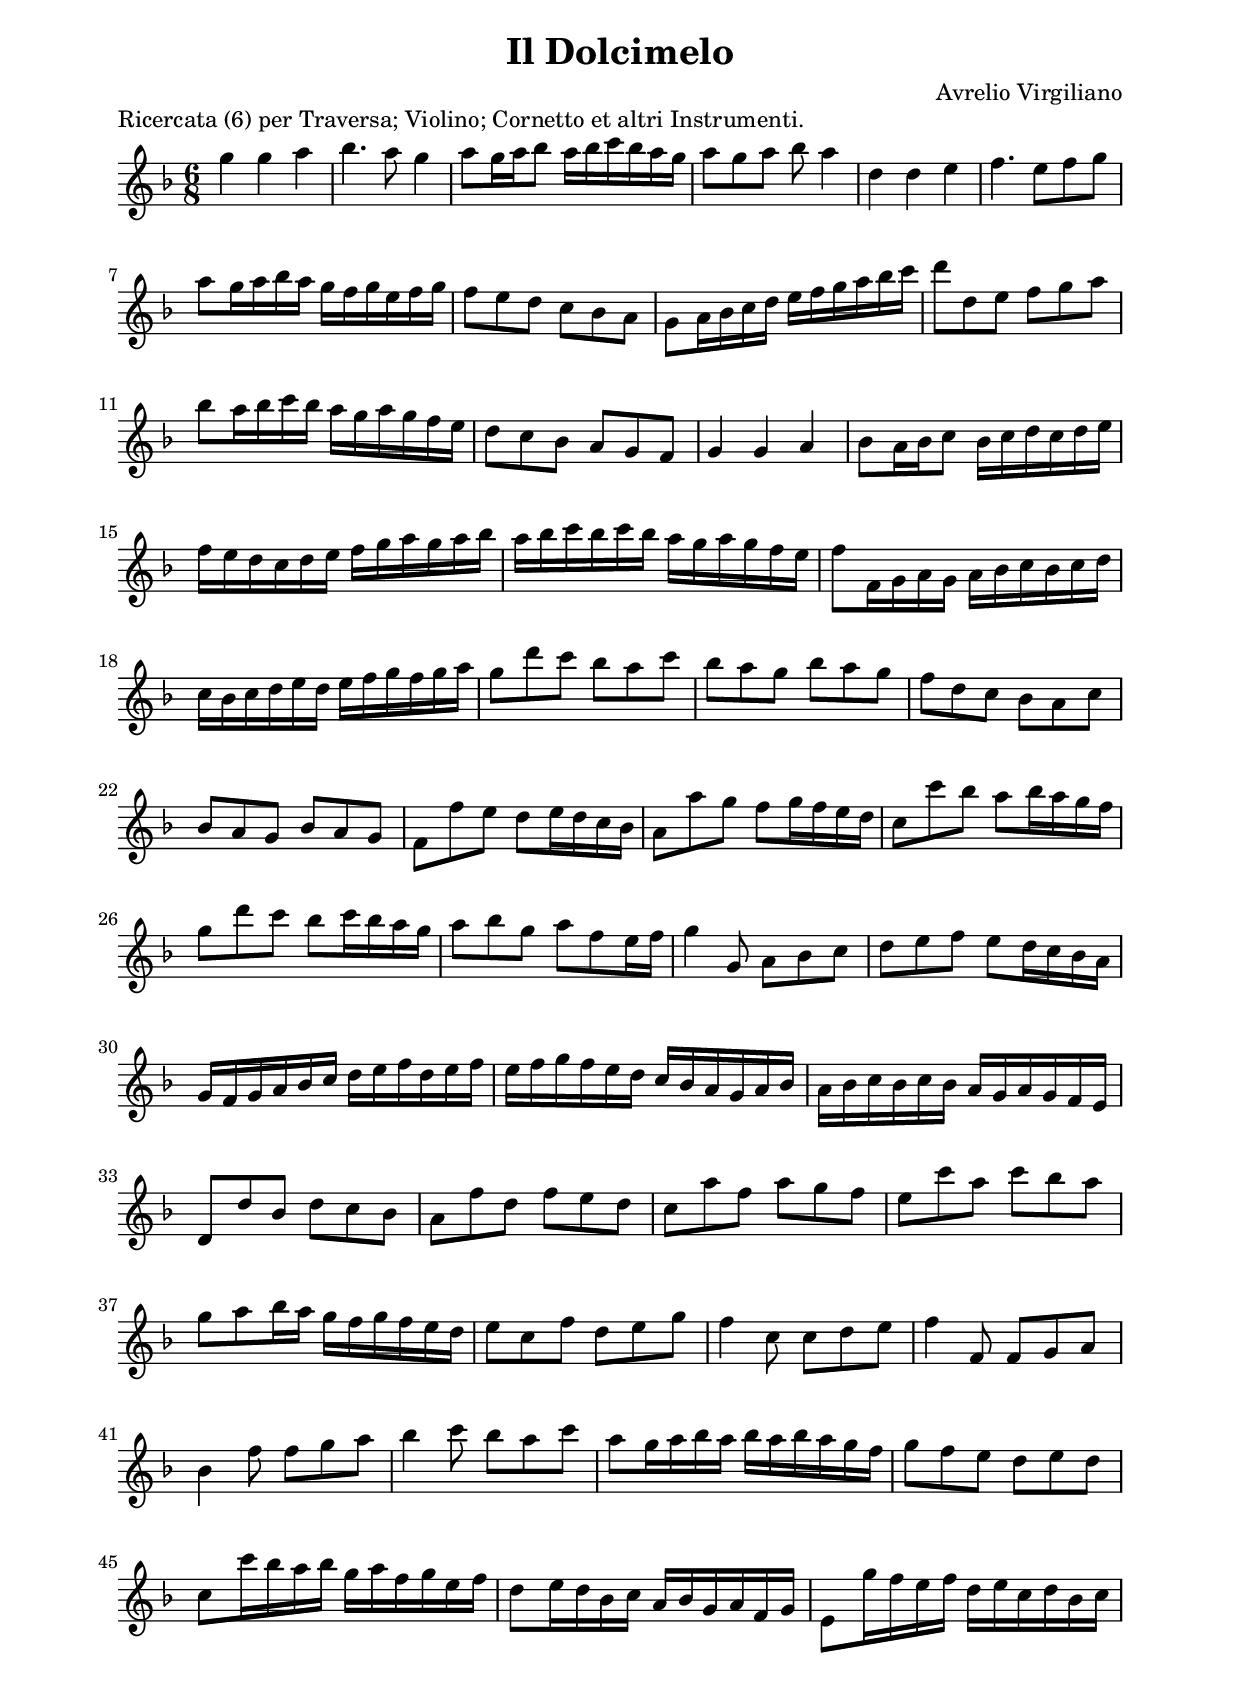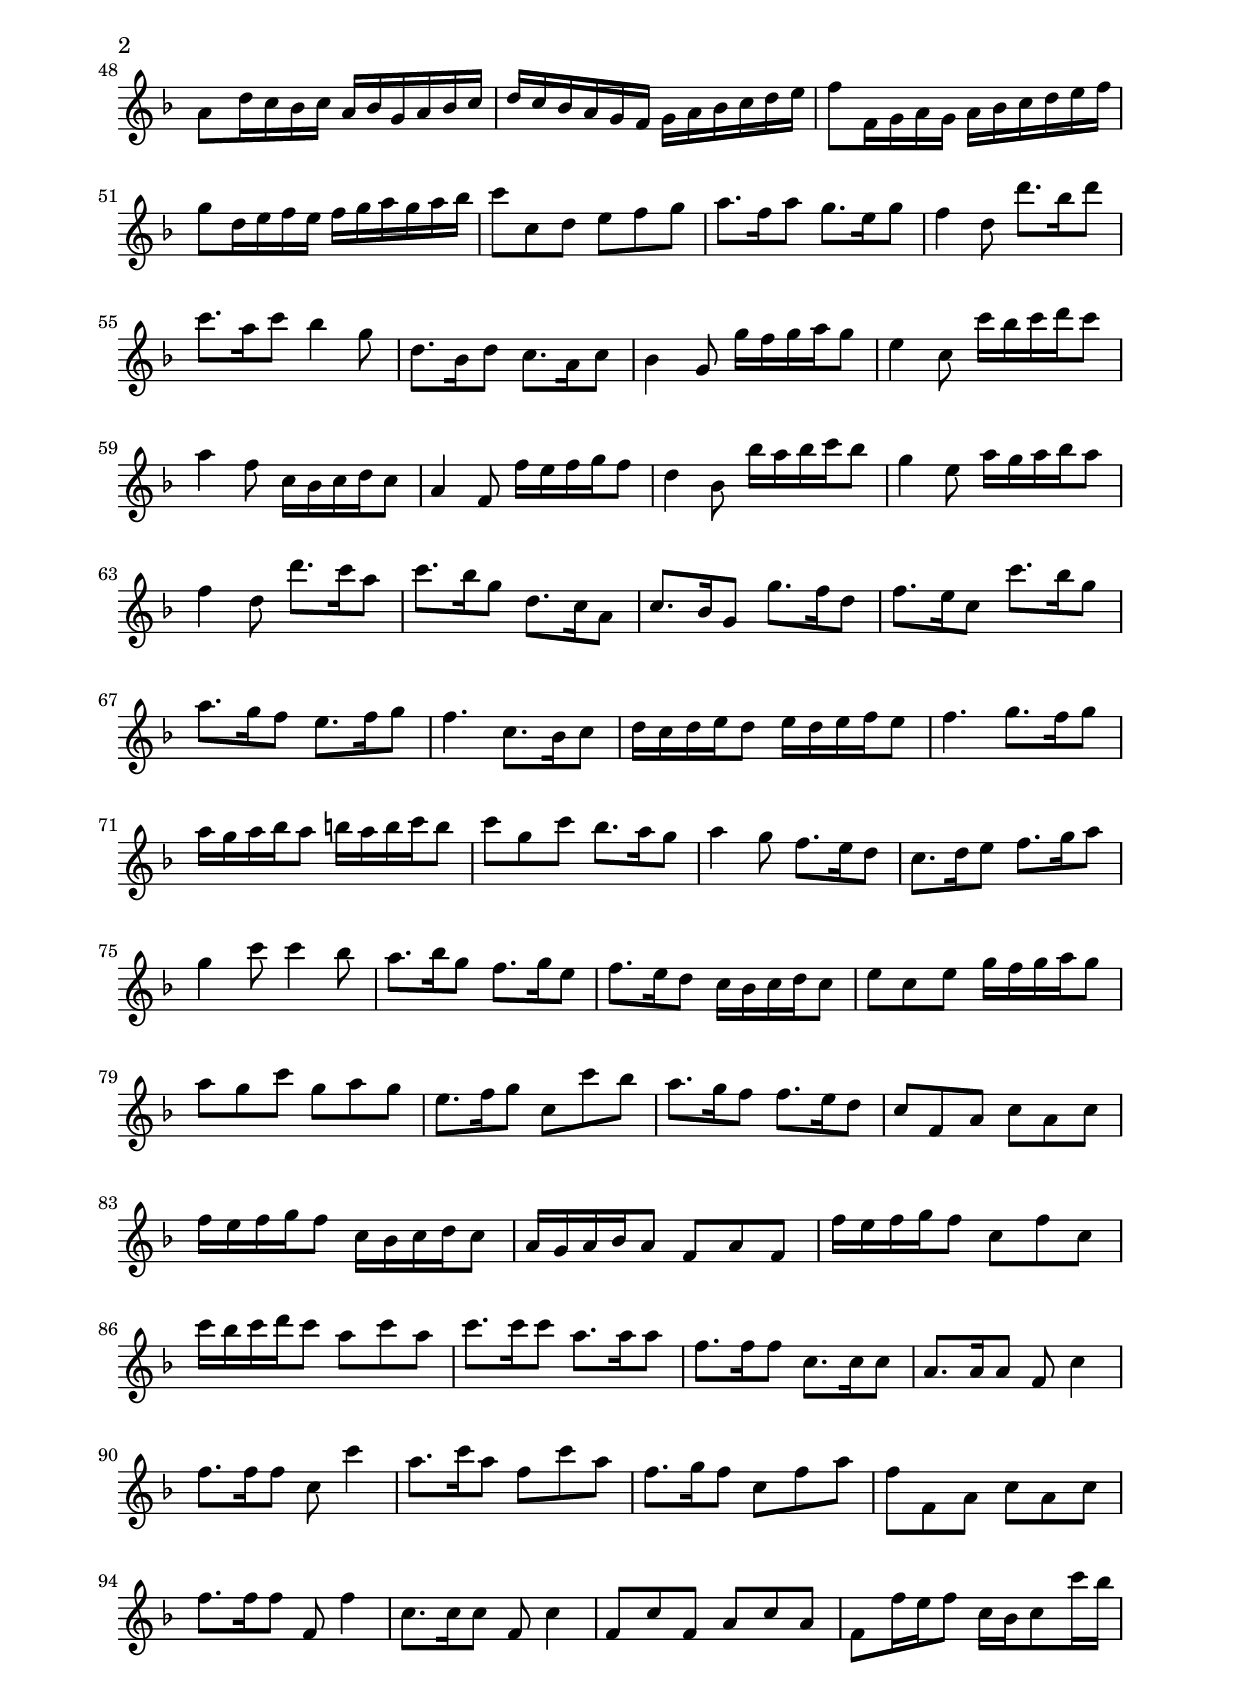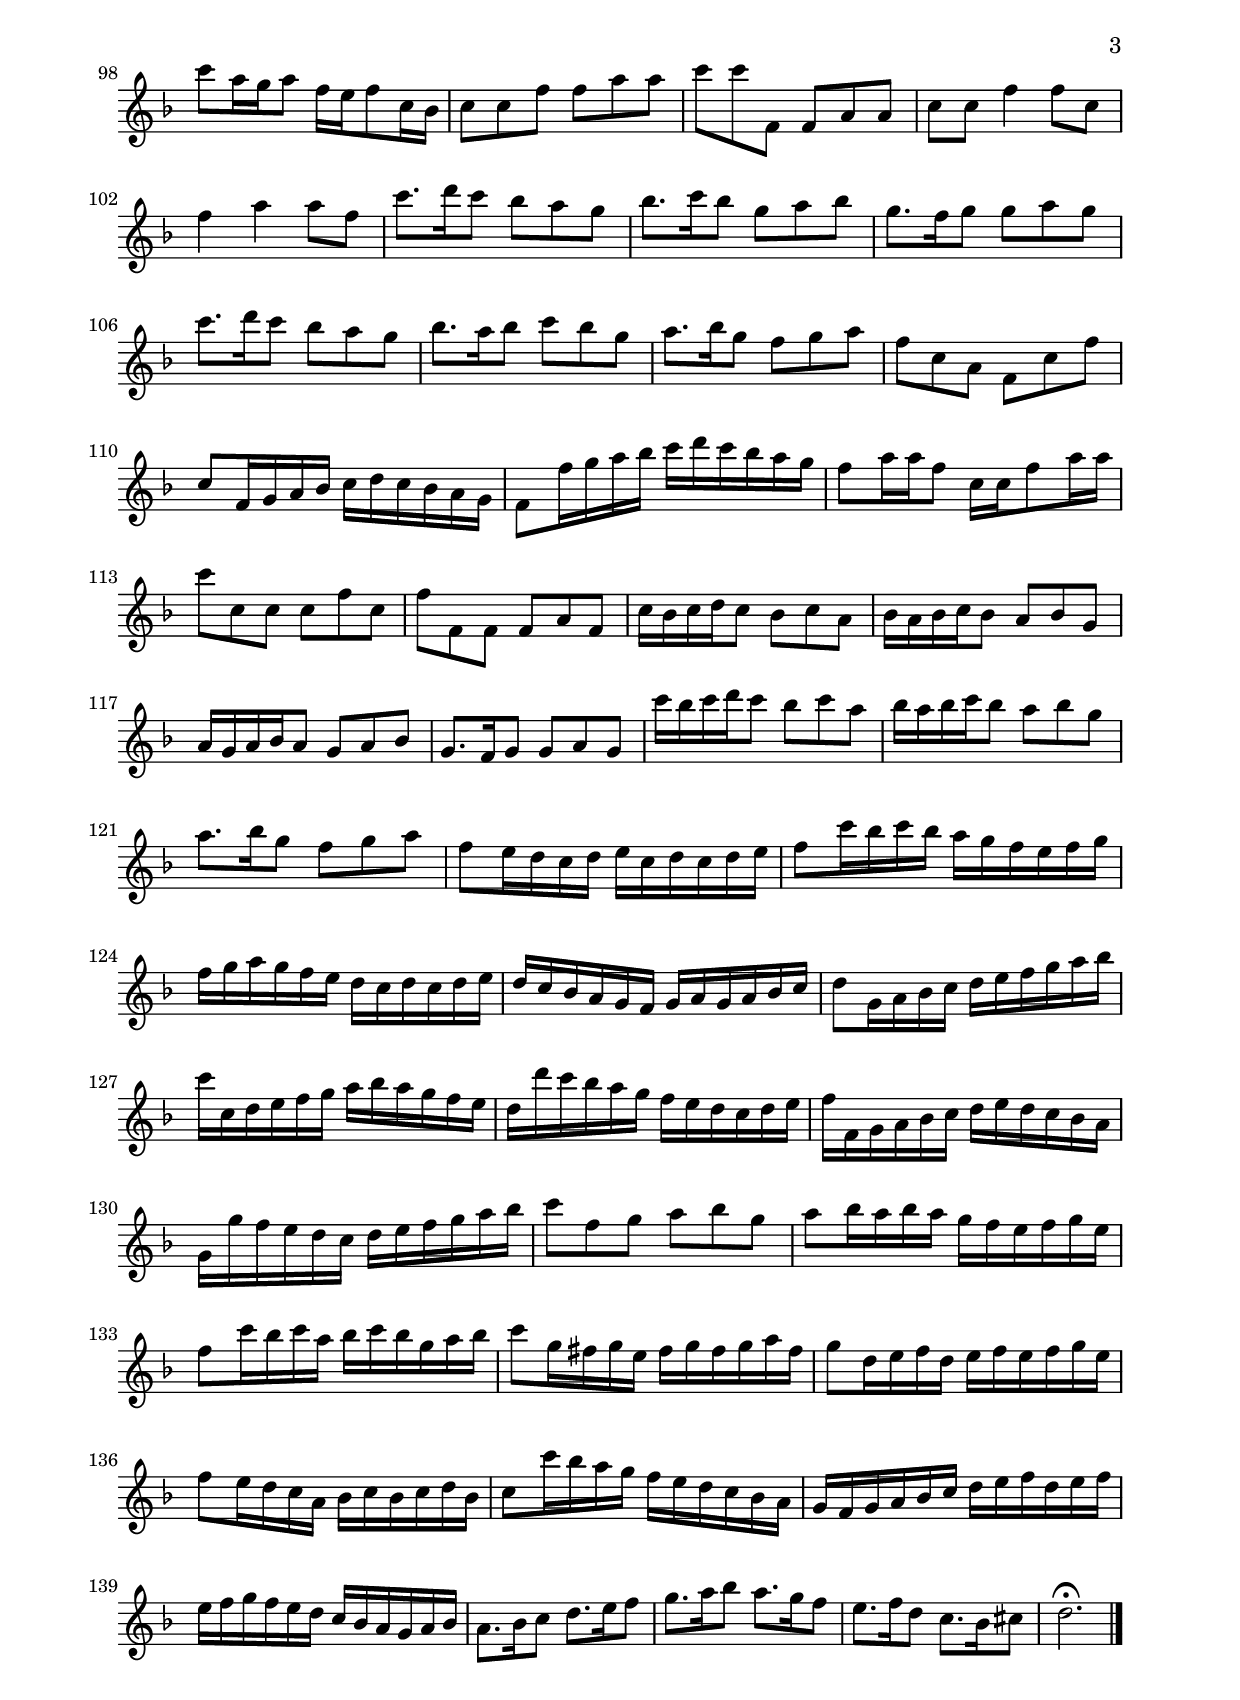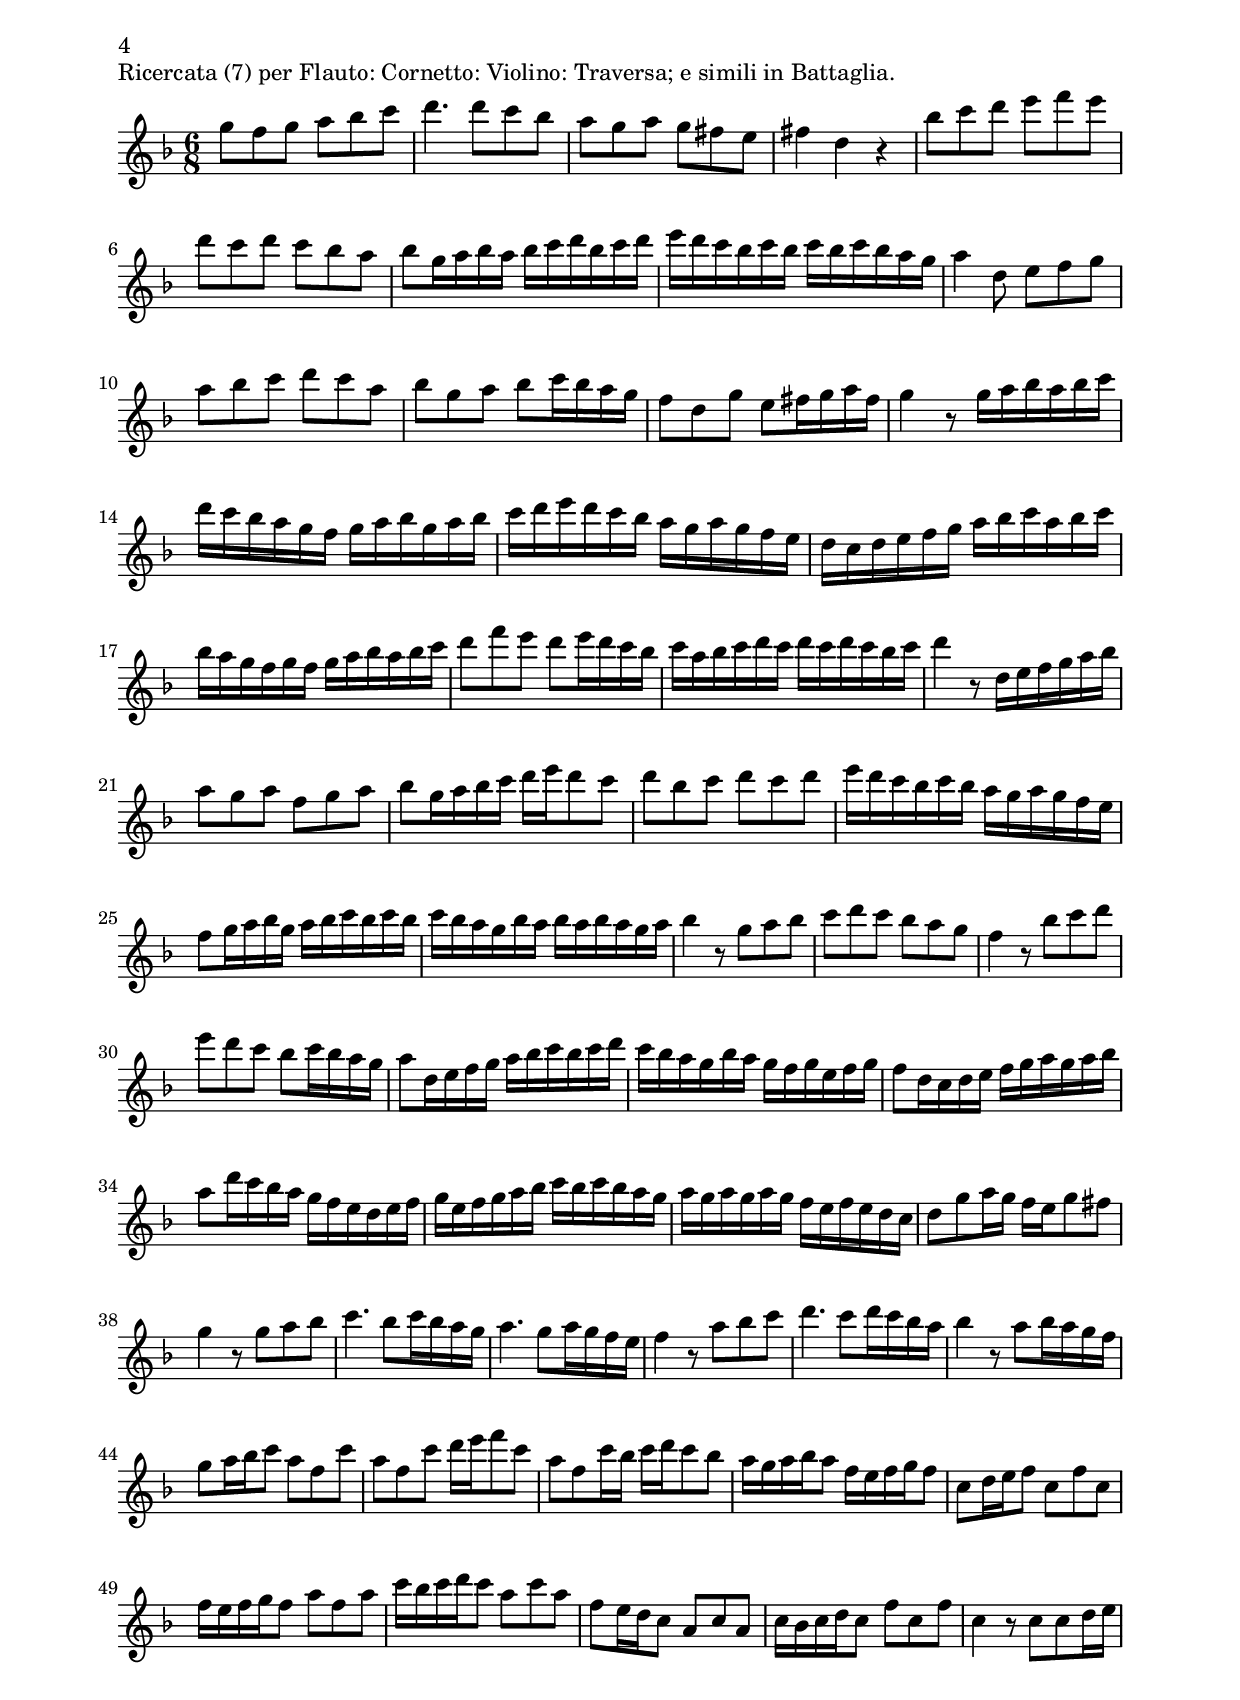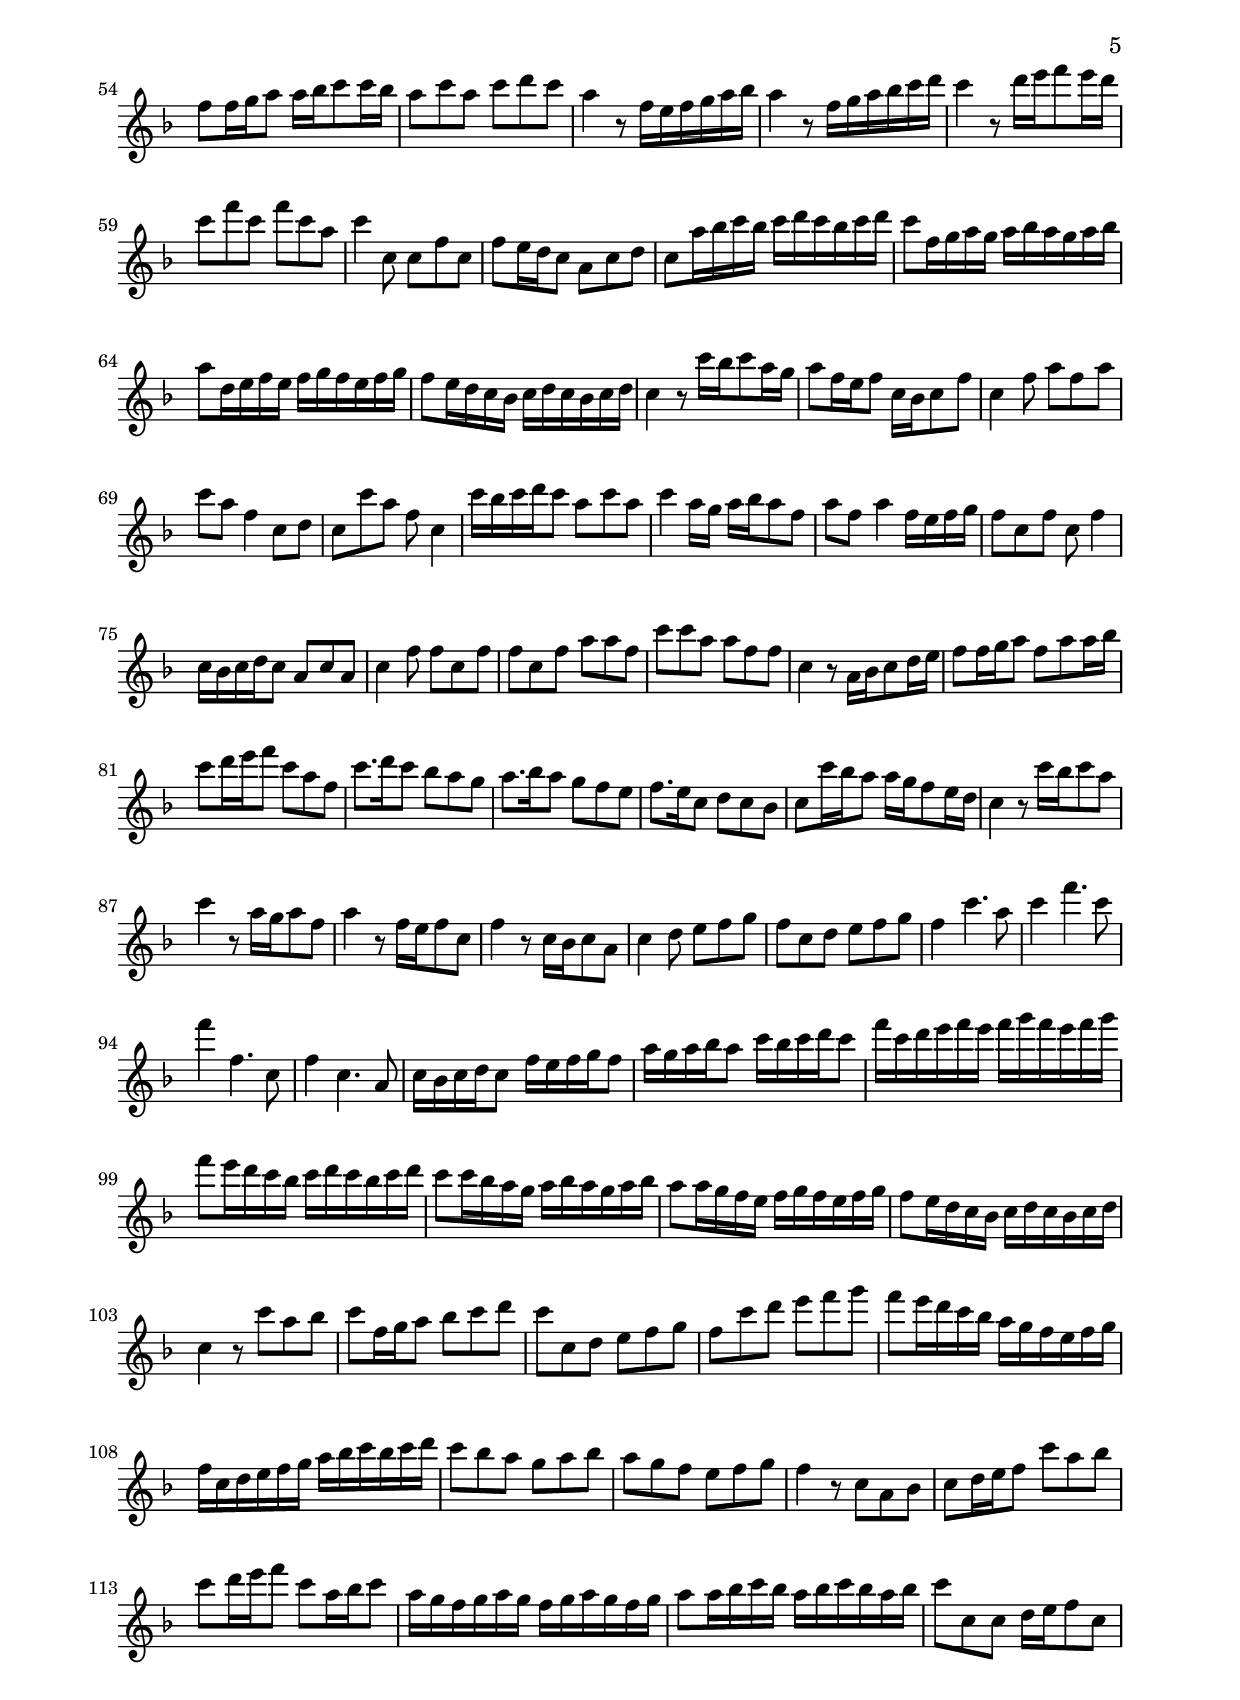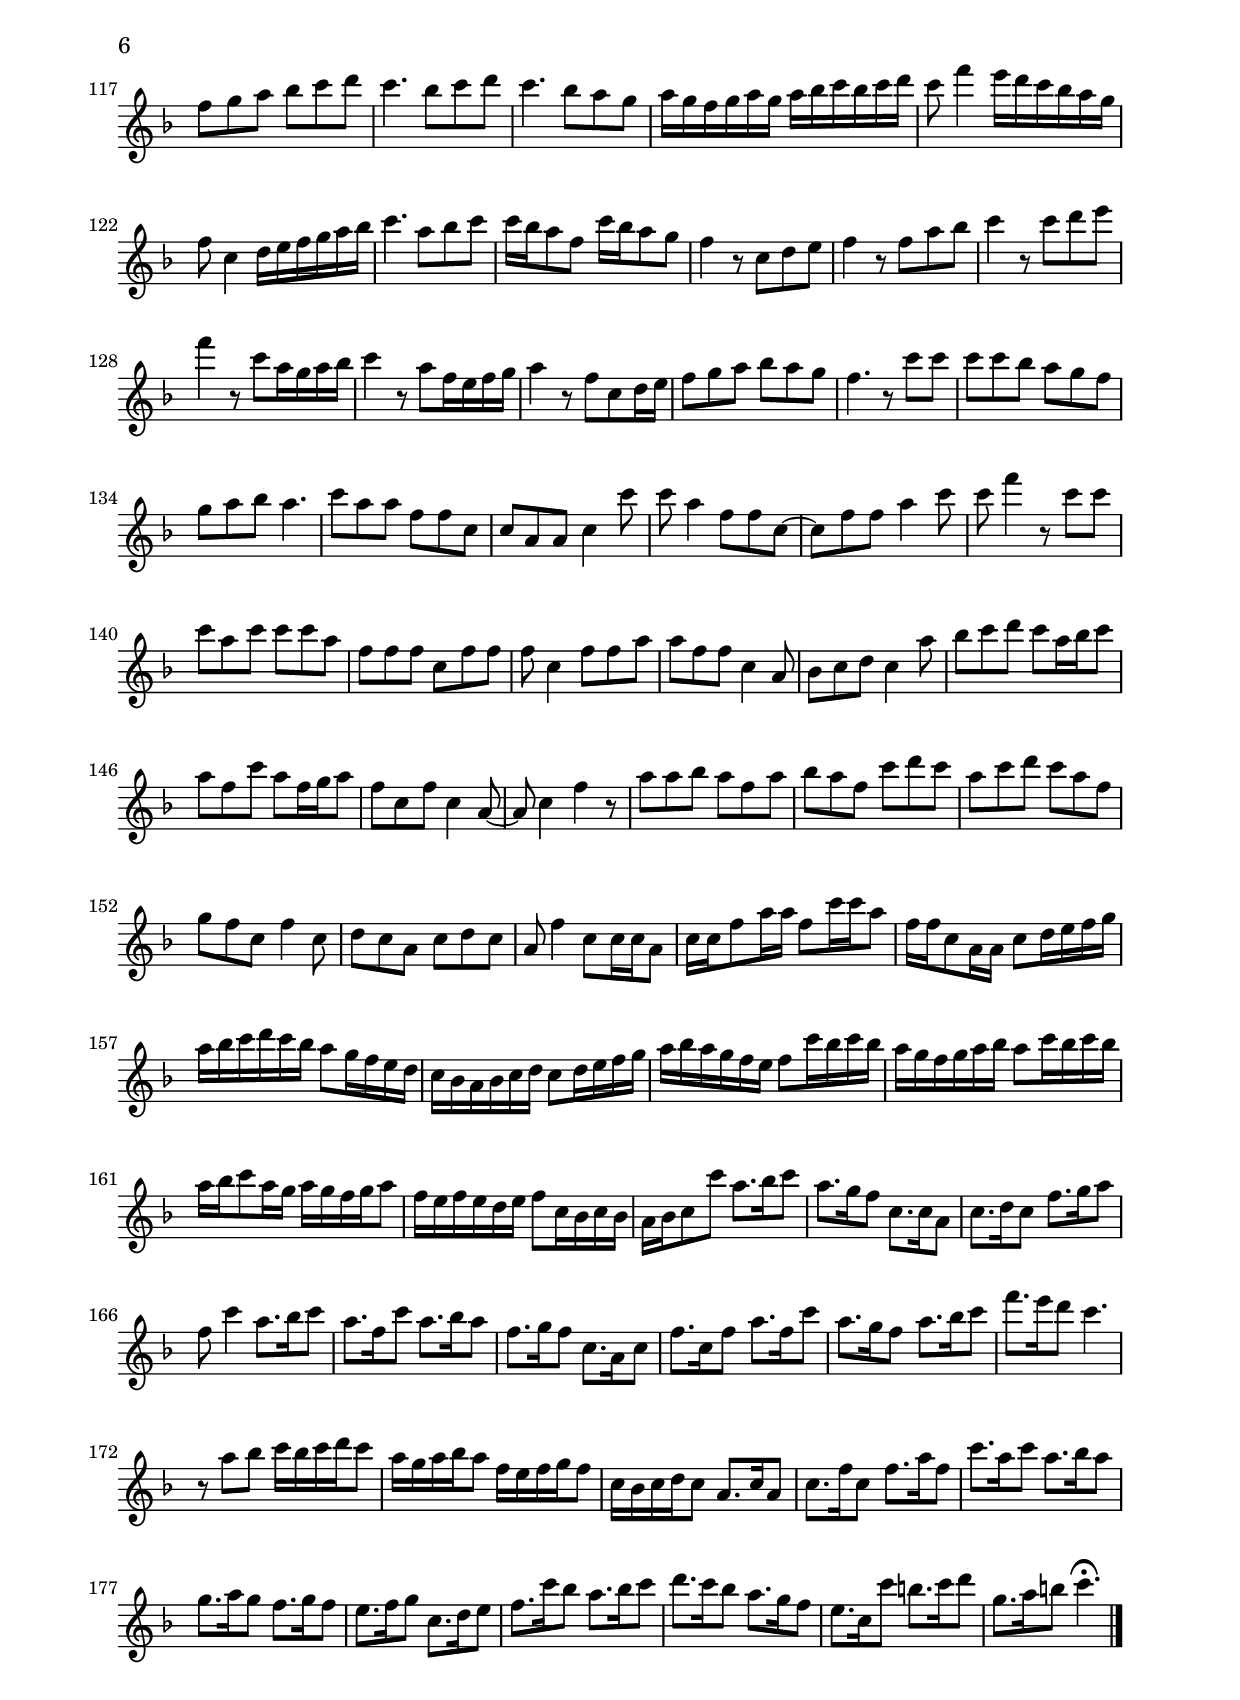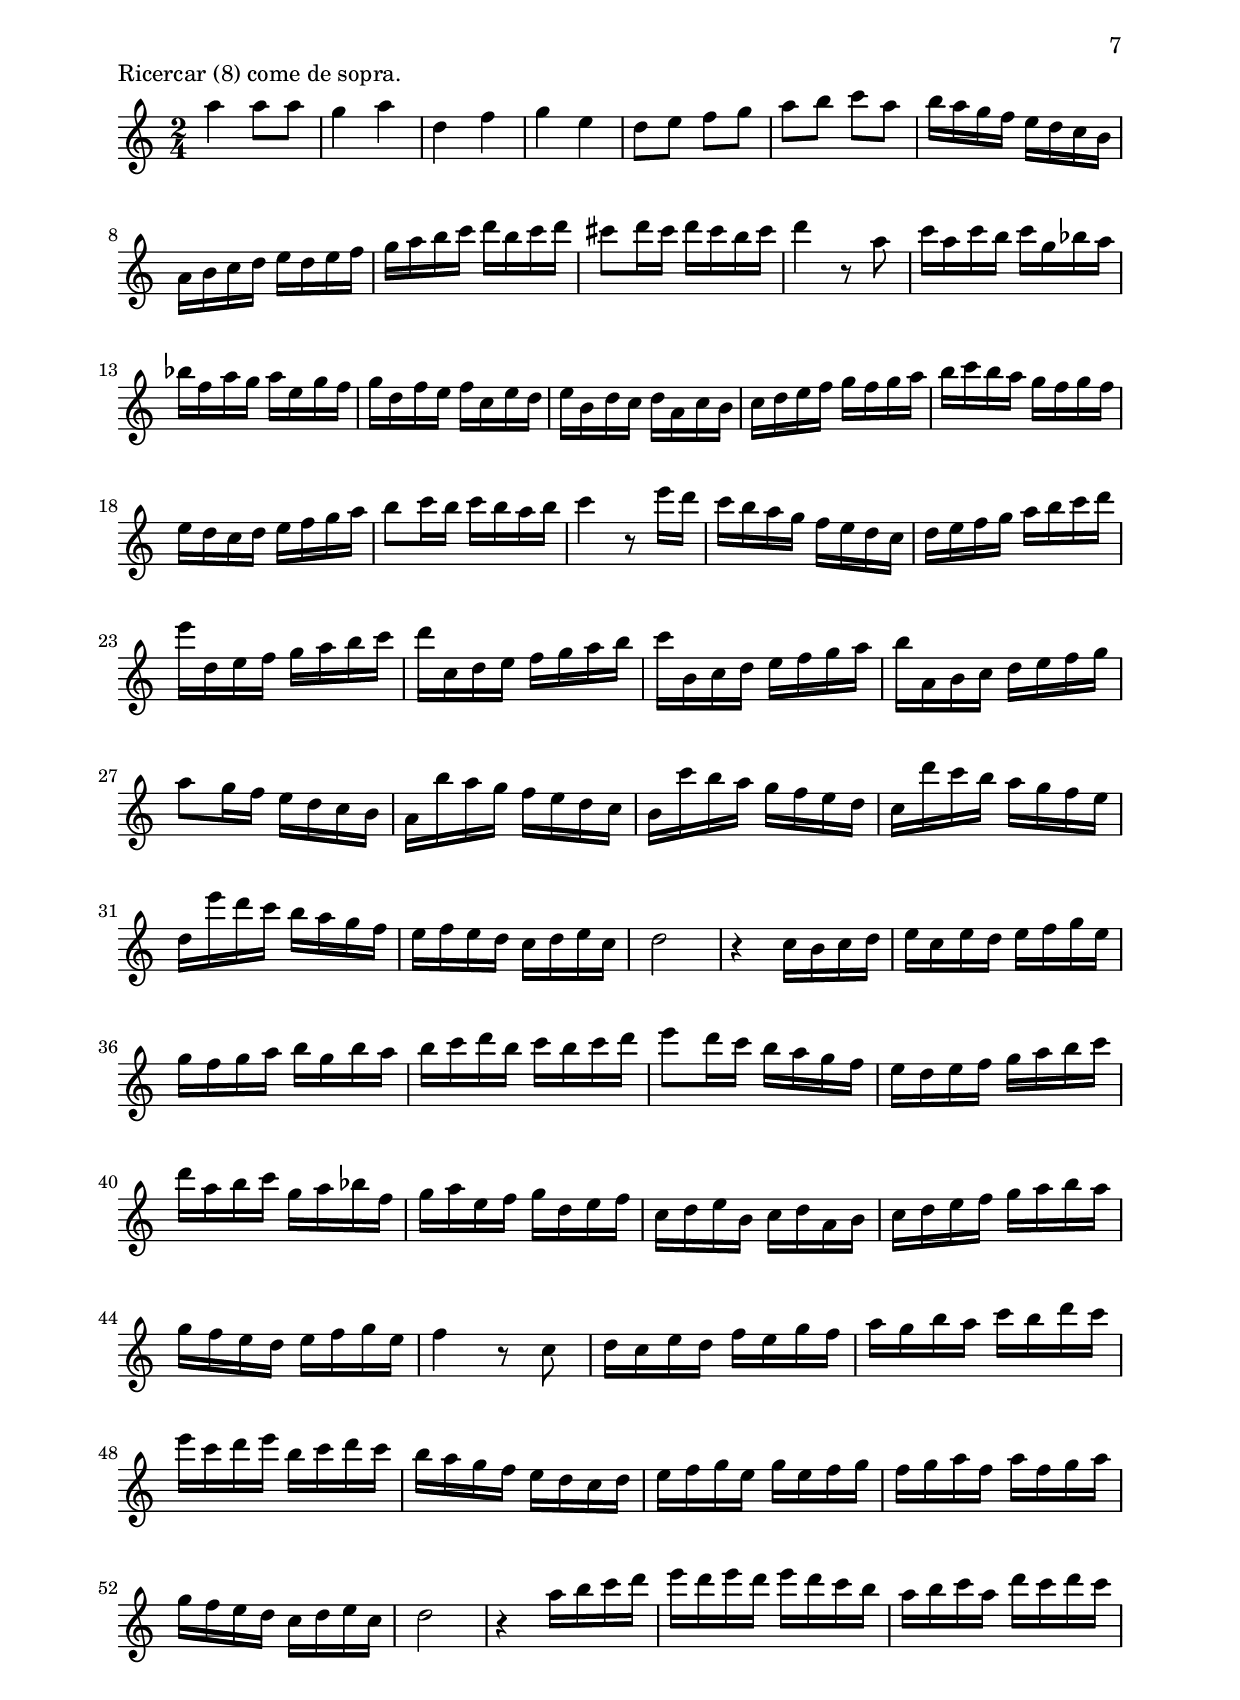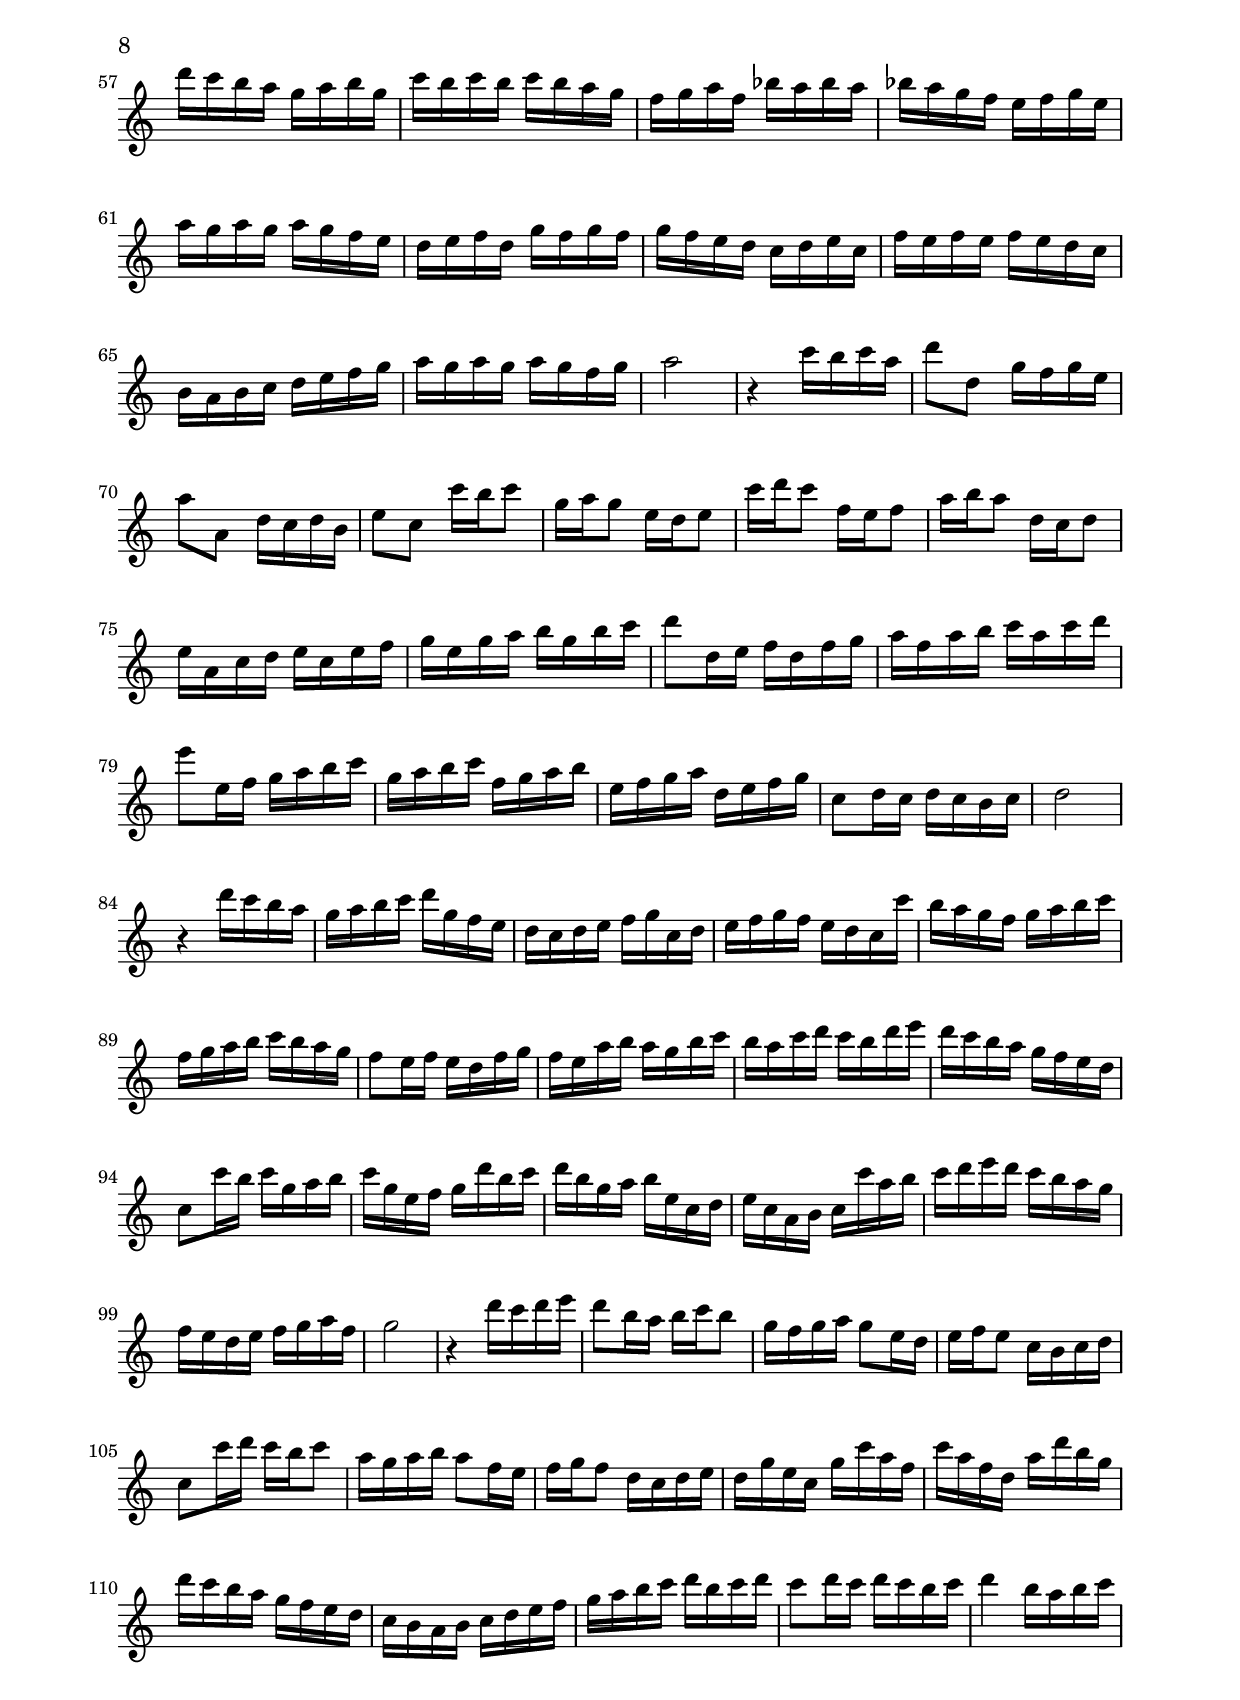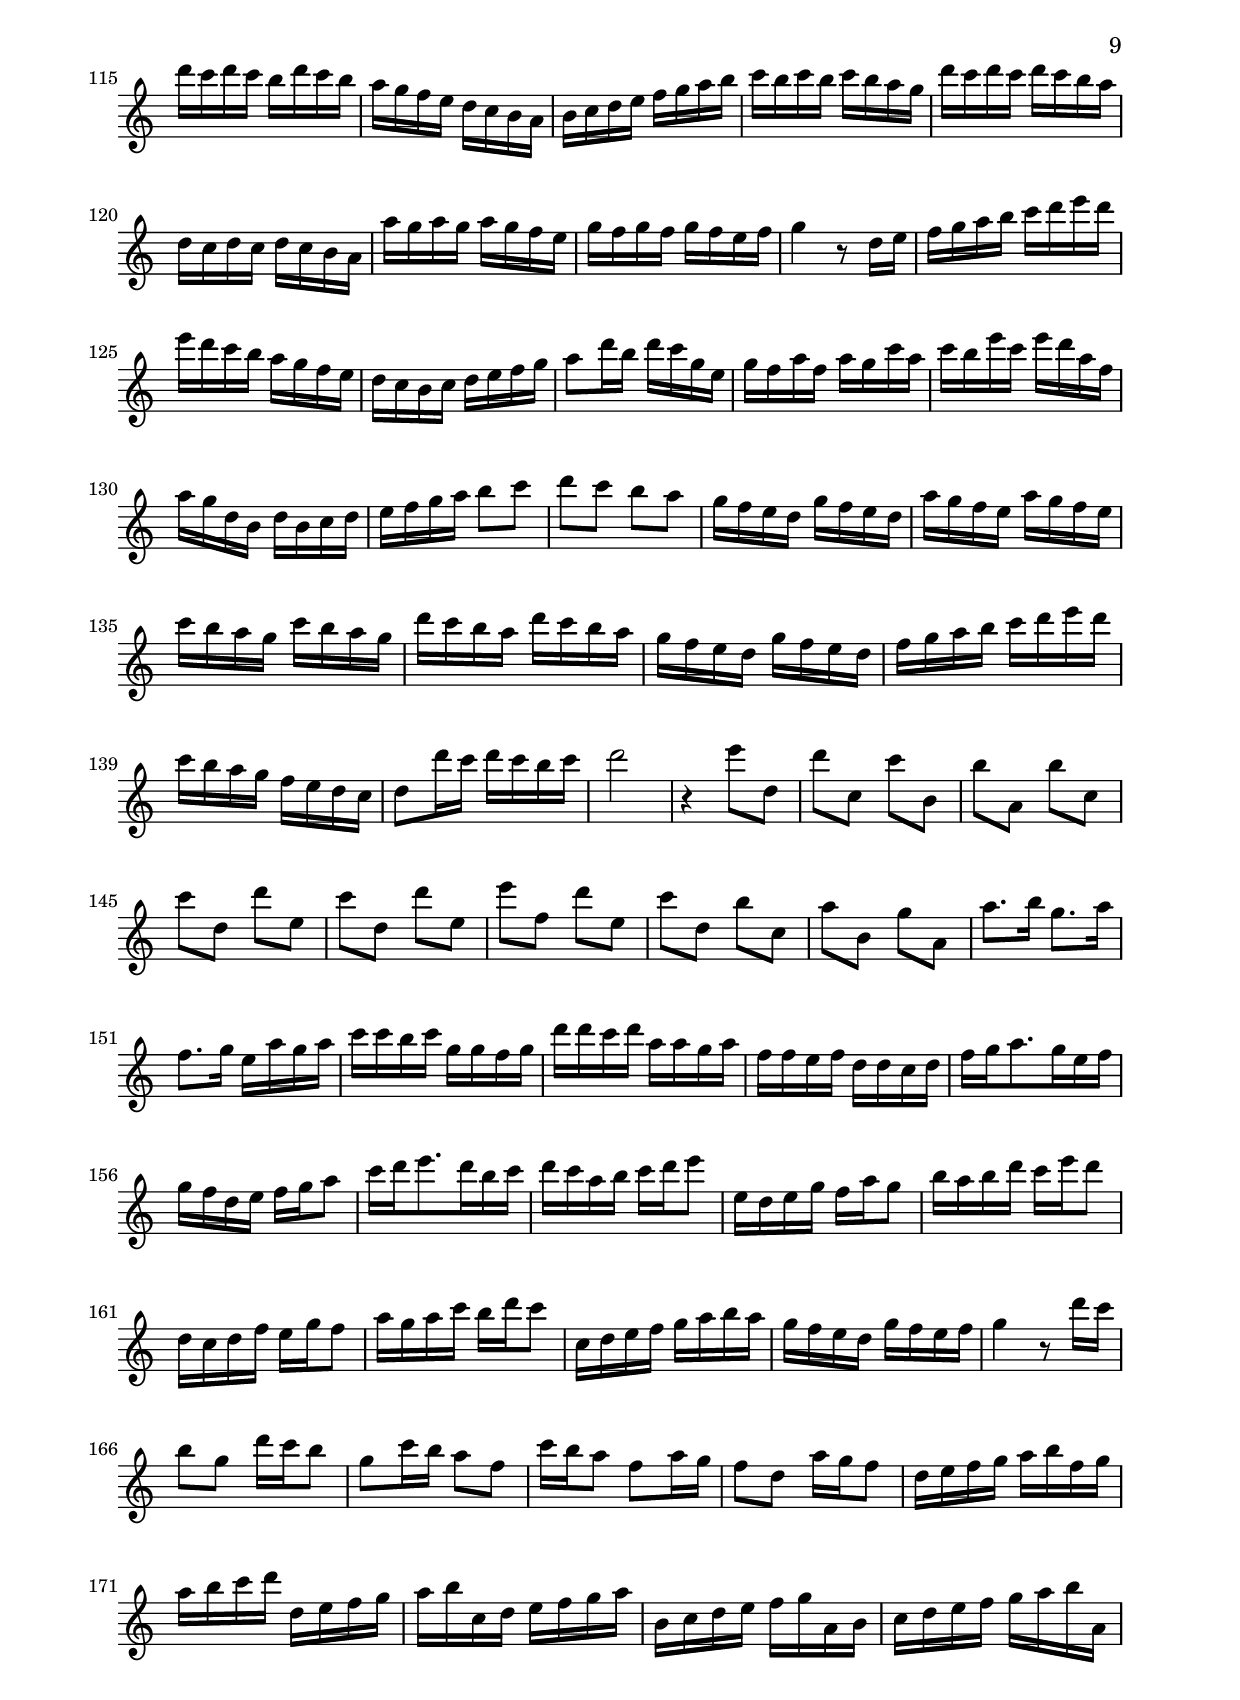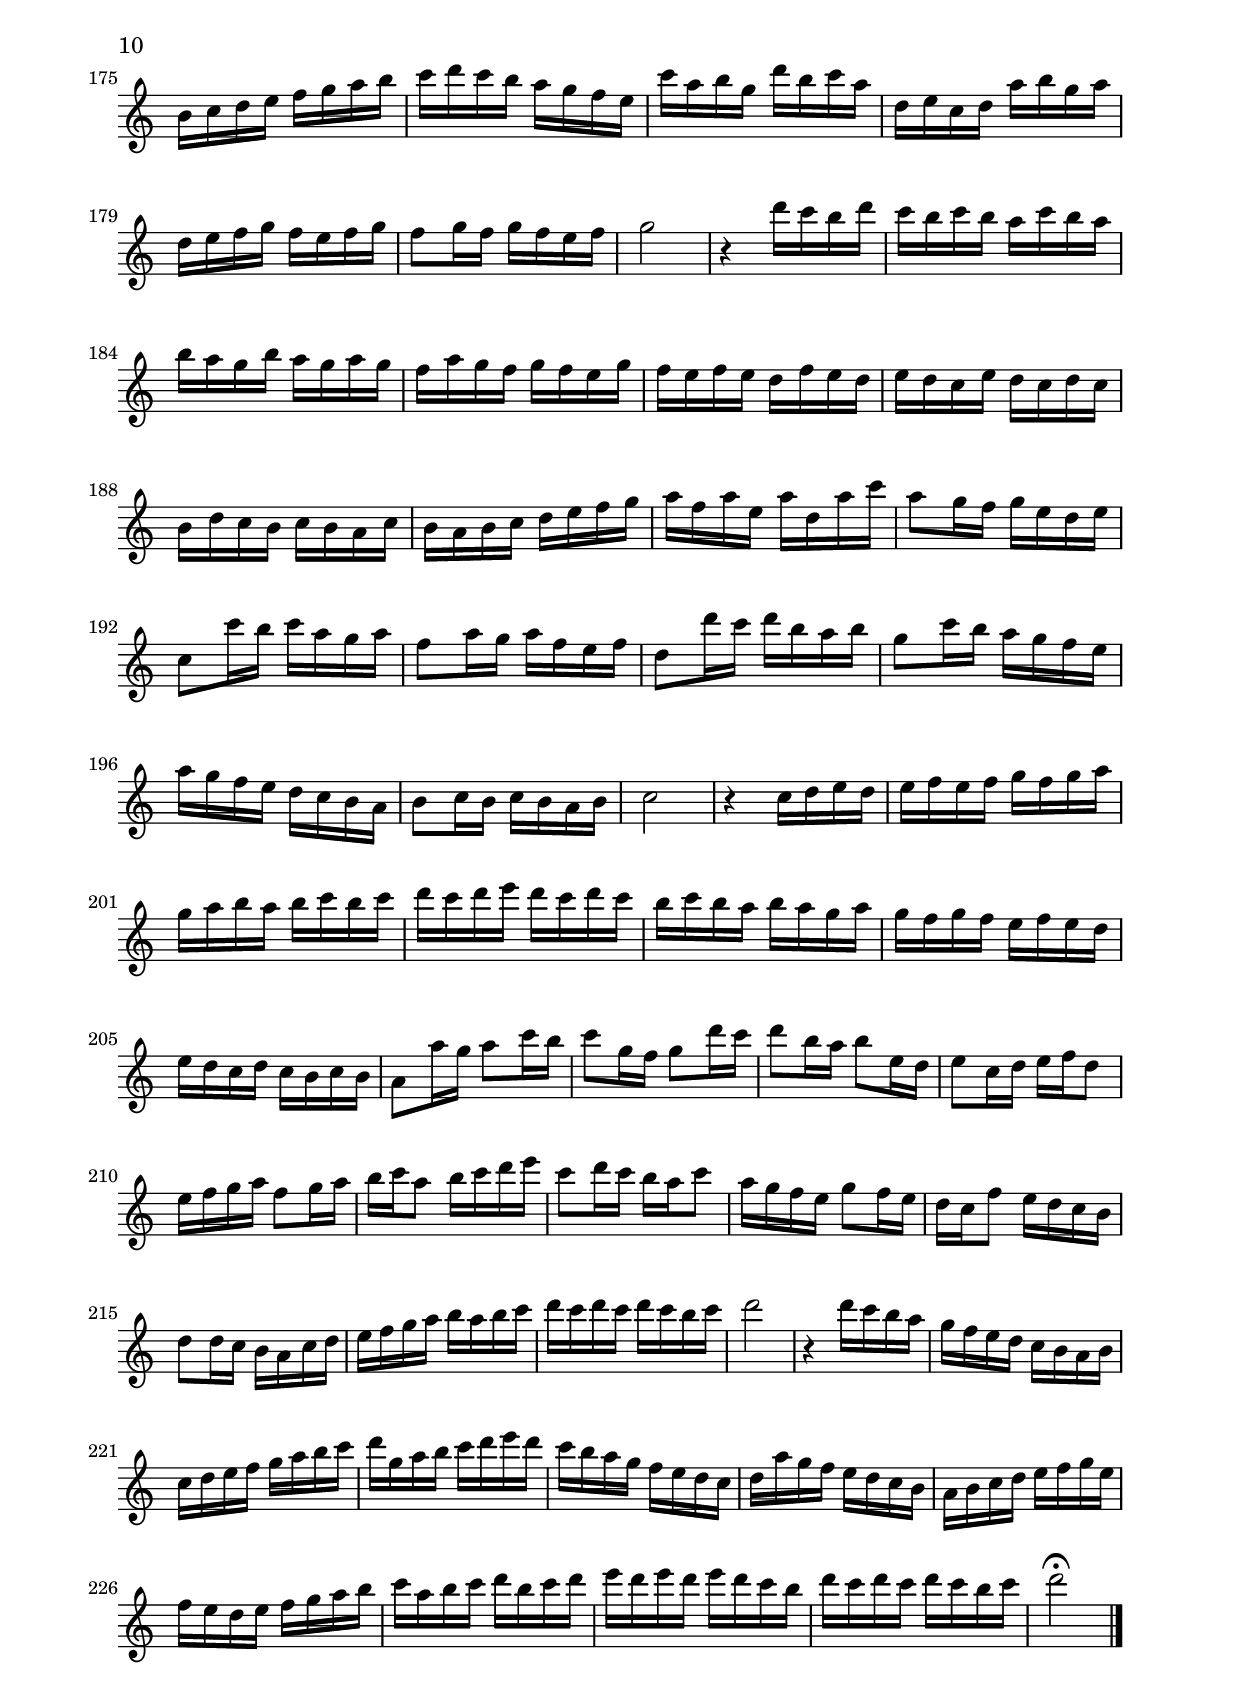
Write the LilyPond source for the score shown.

\version "2.8.8"

#(set-global-staff-size 20)

  \header {
    title = "Il Dolcimelo"
    composer = "Avrelio Virgiliano"
  }

\paper {   
  #(set-paper-size "a4")
  ragged-last-bottom = ##f
  print-page-number = ##t
  page-top-space = 0\mm
  line-width = 17\cm
  top-margin = 10\mm
  bottom-margin = 10\mm
  after-title-space = 2\mm
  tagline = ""
 }


\score {
% \new MensuralStaff
     \relative c''' {
       \clef G
	\key f \major
	\time 6/8 
	                   
	g4 g a bes4. a8 g4   % 3
	a8 g16 a bes8 a16 bes c bes a g a8 g a bes a4   % 5
	d, d e f4. e8 f g   % 7
	a g16 a bes a g f g e f g f8 e d c bes a   % 9
	g a16 bes c d e f g a bes c d8 d, e f g a   % 11
	bes a16 bes c bes a g a g f e d8 c bes a g f   % 13
	g4 g a bes8 a16 bes c8 bes16 c d c d e   % 15
	f e d c d e f g a g a bes a bes c bes c bes a g a g f e   % 17
	f8 f,16 g a g a bes c bes c d c bes c d e d e f g f g a   % 19
	g8 d' c bes a c bes a g bes a g   % 21
	f d c bes a c bes a g bes a g   % 23
	f f' e d e16 d c bes a8 a' g f g16 f e d   % 25
	c8 c' bes a bes16 a g f g8 d' c bes c16 bes a g   % 27
	a8 bes g a f e16 f g4 g,8 a bes c   % 29
	d e f e d16 c bes a g f g a bes c d e f d e f   % 31
	e f g f e d c bes a g a bes a bes c bes c bes a g a g f e   % 33
	d8 d' bes d c bes a f' d f e d   % 35
	c a' f a g f e c' a c bes a   % 37
	g a bes16 a g f g f e d e8 c f d e g   % 39
	f4 c8 c d e f4 f,8 f g a   %481
	bes4 f'8 f g a bes4 c8 bes a c   % 43
	a g16 a bes a bes a bes a g f g8 f e d e d   % 45
	c c'16 bes a bes g a f g e f d8 e16 d bes c a bes g a f g   % 47
	e8 g'16 f e f d e c d bes c a8 d16 c bes c a bes g a bes c   % 49
	d c bes a g f g a bes c d e f8 f,16 g a g a bes c d e f   % 51
	g8 d16 e f e f g a g a bes c8 c, d e f g   % 53
	a8. f16 a8 g8. e16 g8 f4 d8 d'8. bes16 d8   % 55
	c8. a16 c8 bes4 g8 d8. bes16 d8 c8. a16 c8   % 57
	bes4 g8 g'16 f g a g8 e4 c8 c'16 bes c d c8   % 59
	a4 f8 c16 bes c d c8 a4 f8 f'16 e f g f8   % 61
	d4 bes8 bes'16 a bes c bes8 g4 e8 a16 g a bes a8   % 63
	f4 d8 d'8. c16 a8 c8. bes16 g8 d8. c16 a8   % 65
	c8. bes16 g8 g'8. f16 d8 f8. e16 c8 c'8. bes16 g8   % 67
	a8. g16 f8 e8. f16 g8 f4. c8. bes16 c8   % 69
	d16 c d e d8 e16 d e f e8 f4. g8. f16 g8   % 71
	a16 g a bes a8 b!16 a b c b8 c g c bes8. a16 g8   % 73
	a4 g8 f8. e16 d8 c8. d16 e8 f8. g16 a8   % 75
	g4 c8 c4 bes8 a8. bes16 g8 f8. g16 e8   % 77
	f8. e16 d8 c16 bes c d c8 e c e g16 f g a g8   % 79
	a g c g a g e8. f16 g8 c, c' bes   % 81
	a8. g16 f8 f8. e16 d8 c f, a c a c   % 163
	f16 e f g f8 c16 bes c d c8 a16 g a bes a8 f a f   % 85
	f'16 e f g f8 c f c c'16 bes c d c8 a c a   % 87
	c8. c16 c8 a8. a16 a8 f8. f16 f8 c8. c16 c8   % 89
	a8. a16 a8 f c'4 f8. f16 f8 c c'4   % 91
	a8. c16 a8 f c' a f8. g16 f8 c f a   % 93
	f f, a c a c f8. f16 f8 f, f'4   % 95
	c8. c16 c8 f, c'4 f,8 c' f, a c a   % 97
	f f'16 e f8 c16 bes c8 c'16 bes c8 a16 g a8 f16 e f8 c16 bes   % 99
	c8 c f f a a c c f,, f a a   % 101
	c c f4 f8 c f4 a a8 f   % 103
	c'8. d16 c8 bes a g bes8. c16 bes8 g a bes   % 105
	g8. f16 g8 g a g c8. d16 c8 bes a g   % 107
	bes8. a16 bes8 c bes g a8. bes16 g8 f g a   % 109
	f c a f c' f 
	% (Last note of bar 109 changed from e to f)
	c f,16 g a bes c d c bes a g   % 111
	f8 f'16 g a bes c d c bes a g f8 a16 a f8 c16 c f8 a16 a   % 113
	c8 c, c c f c f f, f f a f   % 115
	c'16 bes c d c8 bes c a bes16 a bes c bes8 a bes g   % 117
	a16 g a bes a8 g a bes g8. f16 g8 g a g   % 119
	c'16 bes c d c8 bes c a bes16 a bes c bes8 a bes g   % 121
	a8. bes16 g8 f g a f e16 d c d e c d c d e   % 123
	f8 c'16 bes c bes a g f e f g f g a g f e d c d c d e   % 125
	d c bes a g f g a g a bes c d8 g,16 a bes c d e f g a bes   % 127
	c c, d e f g a bes a g f e d d' c bes a g f e d c d e   % 129
	f f, g a bes c d e d c bes a g g' f e d c d e f g a bes   % 131
	c8 f, g a bes g a bes16 a bes a g f e f g e   % 133
	f8 c'16 bes c a bes c bes g a bes 
	c8 g16 fis! g e fis g fis g a fis   % 135
	g8 d16 e f d e f e f g e f8 e16 d c a bes c bes c d bes   % 137
	c8 c'16 bes a g f e d c bes a g f g a bes c d e f d e f   % 139
	e f g f e d c bes a g a bes a8. bes16 c8 d8. e16 f8   % 141
	g8. a16 bes8 a8. g16 f8 e8. f16 d8 c8. bes16 cis!8   % 143
	d2.\fermata \bar "|." }
}
\header { piece = "Ricercata (6) per Traversa; Violino; Cornetto et altri Instrumenti." }
\layout { 
  indent = 0.0 \mm
  system-count = #38
}

\score {
%    \transpose f c {
     \relative c''' {
	\clef G
	\key f \major
	\time 6/8 
	                   
	g8 f g a bes c d4. d8 c bes   % 3
	a g a g fis! e fis!4 d r   % 5
	bes'8 c d e f e d c d c bes a   % 7
	bes g16 a bes a bes c d bes c d e d c bes c bes c bes c bes a g   % 9
	a4 d,8 e f g a bes c d c a   % 11
	bes g a bes c16 bes a g f8 d g e fis!16 g a fis   % 13
	g4 r8 g16 a bes a bes c d c bes a g f g a bes g a bes   % 15
	c d e d c bes a g a g f e d c d e f g a bes c a bes c   % 17
	bes a g f g f g a bes a bes c d8 f e d e16 d c bes   % 19
	c a bes c d c d c d c bes c d4 r8 d,16 e f g a bes   % 21
	a8 g a f g a bes g16 a bes c d e d8 c   % 23
	d bes c d c d e16 d c bes c bes a g a g f e   % 25
	f8 g16 a bes g a bes c bes c bes 
	c bes a g bes a bes a bes a g a   % 27
	bes4 r8 g a bes c d c bes a g   % 29
	f4 r8 bes c d e d c bes c16 bes a g   % 31
	a8 d,16 e f g a bes c bes c d c bes a g bes a g f g e f g   % 33
	f8 d16 c d e f g a g a bes a8 d16 c bes a g f e d e f   % 35
	g e f g a bes c bes c bes a g a g a g a g f e f e d c   % 37
	d8 g a16 g f e g8 fis! g4 r8 g a bes   % 39
	c4. bes8 c16 bes a g a4. g8 a16 g f e   % 41
	f4 r8 a bes c d4. c8 d16 c bes a   % 43
	bes4 r8 a bes16 a g f g8 a16 bes c8 a f c'   % 45
	a f c' d16 e f8 c a f c'16 bes c d c8 bes   % 47
	a16 g a bes a8 f16 e f g f8 c d16 e f8 c f c   % 49
	f16 e f g f8 a f a c16 bes c d c8 a c a   % 51
	f e16 d c8 a c a c16 bes c d c8 f c f   % 53
	c4 r8 c c d16 e f8 f16 g a8 a16 bes c8 c16 bes   % 55
	a8 c a c d c a4 r8 f16 e f g a bes   % 57
	a4 r8 f16 g a bes c d c4 r8 d16 e f8 e16 d   % 59
	c8 f c f c a c4 c,8 c f c   % 61
	f e16 d c8 a c d c a'16 bes c bes c d c bes c d   % 63
	c8 f,16 g a g a bes a g a bes a8 d,16 e f e f g f e f g   % 65
	f8 e16 d c bes c d c bes c d c4 r8 c'16 bes c8 a16 g   % 67
	a8 f16 e f8 c16 bes c8 f c4 f8 a f a   % 69
	c a f4 c8 d c c' a f c4   % 71
	c'16 bes c d c8 a c a c4 a16 g a bes a8 f   % 73
	a f a4 f16 e f g f8 c f c f4   % 75
	c16 bes c d c8 a c a c4 f8 f c f   % 77
	f c f a a f c' c a a f f   % 79
	c4 r8 a16 bes c8 d16 e f8 f16 g a8 f a a16 bes   % 81
	c8 d16 e f8 c a f c'8. d16 c8 bes a g   % 83
	a8. bes16 a8 g f e f8. e16 c8 d c bes   % 85
	c c'16 bes a8 a16 g f8 e16 d c4 r8 c'16 bes c8 a   % 87
	c4 r8 a16 g a8 f a4 r8 f16 e f8 c   % 89
	f4 r8 c16 bes c8 a c4 d8 e f g   % 91
	f c d e f g f4 c'4. a8   % 93
	c4 f4. c8 f4 f,4. c8   % 95
	f4 c4. a8 c16 bes c d c8 f16 e f g f8   % 97
	a16 g a bes a8 c16 bes c d c8 f16 c d e f e f g f e f g   % 99
	f8 e16 d c bes c d c bes c d c8 c16 bes a g a bes a g a bes   % 101
	a8 a16 g f e f g f e f g f8 e16 d c bes c d c bes c d   % 103
	c4 r8 c' a bes c f,16 g a8 bes c d   % 105
	c c, d e f g f c' d e f g   % 107
	f e16 d c bes a g f e f g f c d e f g a bes c bes c d   % 109
	c8 bes a g a bes a g f e f g   % 111
	f4 r8 c a bes c d16 e f8 c' a bes   % 113
	c d16 e f8 c a16 bes c8 a16 g f g a g f g a g f g   % 115
	a8 a16 bes c bes a bes c bes a bes c8 c, c d16 e f8 c   % 117
	f g a bes c d c4. bes8 c d   % 119
	c4. bes8 a g a16 g f g a g a bes c bes c d   % 121
	c8 f4 e16 d c bes a g f8 c4 d16 e f g a bes   % 123
	c4. a8 bes c c16 bes a8 f c'16 bes a8    % 125
	g f4 r8 c d e f4 r8 f a   % 127
	bes c4 r8 c d e f4 r8 c a16 g   % 129
	a bes c4 r8 a f16 e f g a4 r8 f c   % 131
	d16 e f8 g a bes a g f4. r8 c'8 c   % 133
	c c bes a g f g a bes a4.   % 135
	c8 a a f f c c a a c4 c'8 |  % 137
	c a4 f8 f c~ | c f8 f a4 c8   % 139
	c f4 r8 c c c a c c c a   % 141
	f f f c f f f c4 f8 f a   % 143
	a f f c4 a8 bes c d c4 a'8   % 145
	bes c d c a16 bes c8 a f c' a f16 g a8   % 147
	f c f c4 a8~ | a c4 f4 r8   % 149
	a a bes a f a bes a f c' d c   % 151
	a c d c a f g f c f4 c8   % 153
	d c a c d c a f'4 c8 c16 c a8   % 155
	c16 c f8 a16 a f8 c'16 c a8 f16 f c8 a16 a c8 d16 e f g   % 157
	a bes c d c bes a8 g16 f e d c bes a bes c d c8 d16 e f g   % 159
	a bes a g f e f8 c'16 bes c bes a g f g a bes a8 c16 bes c bes   % 161
	a bes c8 a16 g a g f g a8 f16 e f e d e f8 c16 bes c bes   % 163
	a bes c8 c' a8. bes16 c8 a8. g16 f8 c8. c16 a8   % 165
	c8. d16 c8 f8. g16 a8 f c'4 a8. bes16 c8   % 167
	a8. f16 c'8 a8. bes16 a8 f8. g16 f8 c8. a16 c8   % 169
	f8. c16 f8 a8. f16 c'8 a8. g16 f8 a8. bes16 c8   % 171
	f8. e16 d8 c4. r8 a bes c16 bes c d c8   % 173
	a16 g a bes a8 f16 e f g f8 c16 bes c d c8 a8. c16 a8   % 175
	c8. f16 c8 f8. a16 f8 c'8. a16 c8 a8. bes16 a8   % 177
	g8. a16 g8 f8. g16 f8 e8. f16 g8 c,8. d16 e8   % 179
	f8. c'16 bes8 a8. bes16 c8 d8. c16 bes8 a8. g16 f8   % 181
	e8. c16 c'8 b!8. c16 d8 g,8. a16 b!8 c4.\fermata \bar "|." }
% }
\header { piece = "Ricercata (7) per Flauto: Cornetto: Violino: Traversa; e simili in Battaglia."
	breakbefore = ##t }
\layout { 
  indent = 0.0 \mm
  system-count = #36
}}

\score {
     \relative c''' {
	\clef G
	\key c \major
	\time 2/4 
	                   
	a4 a8 a | g4 a |   % 3
	d, f | g e |   % 5
	d8 e f g | a b c a |   % 7
	b16 a g f e d c b | a b c d e d e f |   % 9
	g a b c d b c d | cis!8 d16 cis d cis b cis |   % 11
	d4 r8 a | c16 a c b c g bes! a |   % 13
	bes! f a g a e g f | g d f e f c e d |   % 15
	e b d c d a c b | c d e f g f g a |   % 17
	b c b a g f g f | e d c d e f g a |   % 19
	b8 c16 b c b a b | c4 r8 e16 d |   % 21
	c b a g f e d c | d e f g a b c d |   % 23
	e d, e f g a b c | d c, d e f g a b |   % 25
	c b, c d e f g a | b a, b c d e f g |   % 27
	a8 g16 f e d c b | a b' a g f e d c |   % 29
	b c' b a g f e d | c d' c b a g f e |   % 31
	d e' d c b a g f | e f e d c d e c |   % 33
	d2 | r4 c16 b c d |   % 35
	e c e d e f g e | g f g a b g b a |   % 37
	b c d b c b c d | e8 d16 c b a g f |   % 39
	e d e f g a b c | d a b c g a bes! f |   % 41
	g a e f g d e f | c d e b c d a b |   % 43
	c d e f g a b a | g f e d e f g e |   % 45
	f4 r8 c | d16 c e d f e g f |   % 87
	a g b a c b d c | e c d e b c d c |   % 49
	b a g f e d c d | e f g e g e f g |   % 51
	f g a f a f g a | g f e d c d e c |   % 53
	d2 | r4 a'16 b c d |   % 55
	e d e d e d c b | a b c a d c d c |   % 57
	d c b a g a b g | c b c b c b a g |   % 59
	f g a f bes! a bes a | bes! a g f e f g e |   % 61
	a g a g a g f e | d e f d g f g f |   % 63
	g f e d c d e c | f e f e f e d c |   % 65
	b a b c d e f g | a g a g a g f g |   % 67
	a2 | r4 c16 b c a |   % 69
	d8 d, g16 f g e | a8 a, d16 c d b |   % 71
	e8 c c'16 b c8 | g16 a g8 e16 d e8 |   % 73
	c'16 d c8 f,16 e f8 | a16 b a8 d,16 c d8 |   % 75
	e16 a, c d e c e f | g e g a b g b c |   % 77
	d8 d,16 e f d f g | a f a b c a c d |   % 79
	e8 e,16 f g a b c | g a b c f, g a b |   % 81
	e, f g a d, e f g | c,8 d16 c d c b c |   % 83
	d2 | r4 d'16 c b a |   % 165
	g a b c d g, f e | d c d e f g c, d |   % 87
	e f g f e d c c' | b a g f g a b c |   % 89
	f, g a b c b a g | f8 e16 f e d f g |   % 91
	f e a b a g b c | b a c d c b d e |   % 93
	d c b a g f e d | c8 c'16 b c g a b |   % 95
	c g e f g d' b c | d b g a b e, c d |   % 97
	e c a b c c' a b | c d e d c b a g |   % 99
	f e d e f g a f | g2 |   % 101
	r4 d'16 c d e | d8 b16 a b c b8 |   % 103
	g16 f g a g8 e16 d | e f e8 c16 b c d |   % 105
	c8 c'16 d c b c8 | a16 g a b a8 f16 e |   % 107
	f g f8 d16 c d e | d g e c g' c a f |   % 109
	c' a f d a' d b g | d' c b a g f e d |   % 111
	c b a b c d e f | g a b c d b c d |   % 113
	c8 d16 c d c b c | d4 b16 a b c |   % 115
	d c d c b d c b | a g f e d c b a |   % 117
	b c d e f g a b | c b c b c b a g |   % 119
	d' c d c d c b a | d, c d c d c b a |   % 141
	a' g a g a g f e | g f g f g f e f |   % 123
	g4 r8 d16 e | f g a b c d e d |   % 125
	e d c b a g f e | d c b c d e f g |   % 127
	a8 d16 b d c g e | g f a f a g c a |   % 129
	c b e c e d a f | a g d b d b c d |   % 131
	e f g a b8 c | d c b a |   % 133
	g16 f e d g f e d | a' g f e a g f e |   % 135
	c' b a g c b a g | d' c b a d c b a |   % 137
	g f e d g f e d | f g a b c d e d |   % 139
	c b a g f e d c | d8 d'16 c d c b c |   % 141
	d2 | r4 e8 d, |   % 143
	d' c, c' b, | b' a, b' c, |   % 145
	c' d, d' e, | c' d, d' e, |   % 147
	e' f, d' e, | c' d, b' c, |   % 149
	a' b, g' a, | a'8. b16 g8. a16 |   % 151
	f8. g16 e a g a | c c b c g g f g |   % 153
	d' d c d a a g a | f f e f d d c d |   % 155
	f g a8. g16 e f | g f d e f g a8 |   % 157
	c16 d e8. d16 b c | d c a b c d e8 |   % 159
	e,16 d e g f a g8 | b16 a b d c e d8 |   % 161
	d,16 c d f e g f8 | a16 g a c b d c8 |   % 163
	c,16 d e f g a b a | g f e d g f e f |   % 165
	g4 r8 d'16 c | b8 g d'16 c b8 |   % 167
	g c16 b a8 f | c'16 b a8 f a16 g |   % 169
	f8 d a'16 g f8 | d16 e f g a b f g |   % 171
	a b c d d, e f g | a b c, d e f g a |   % 173
	b, c d e f g a, b | c d e f g a b a, |   % 175
	b c d e f g a b | c d c b a g f e |   % 177
	c' a b g d' b c a | d, e c d a' b g a |   % 179
	d, e f g f e f g | f8 g16 f g f e f |   % 181
	g2 | r4 d'16 c b d |   % 1163
	c b c b a c b a | b a g b a g a g |   % 185
	f a g f g f e g | f e f e d f e d |   % 187
	e d c e d c d c | b d c b c b a c |   % 189
	b a b c d e f g | a f a e a d, a' c |   % 191
	a8 g16 f g e d e | c8 c'16 b c a g a |   % 193
	f8 a16 g a f e f | d8 d'16 c d b a b |   % 195
	g8 c16 b a g f e | a g f e d c b a |   % 197
	b8 c16 b c b a b | c2 |   % 199
	r4 c16 d e d | e f e f g f g a |   % 201
	g a b a b c b c | d c d e d c d c |   % 203
	b c b a b a g a | g f g f e f e d |   % 205
	e d c d c b c b | a8 a'16 g a8 c16 b |   % 207
	c8 g16 f g8 d'16 c | d8 b16 a b8 e,16 d |   % 409
	e8 c16 d e f d8 | e16 f g a f8 g16 a |   % 211
	b c a8 b16 c d e | c8 d16 c b a c8 |   % 213
	a16 g f e g8 f16 e | d c f8 e16 d c b |   % 215
	d8 d16 c b a c d | e f g a b a b c |   % 217
	d c d c d c b c | d2 |   % 419
	r4 d16 c b a | g f e d c b a b |   % 221
	c d e f g a b c | d g, a b c d e d |   % 223
	c b a g f e d c | d a' g f e d c b |   % 225
	a b c d e f g e | f e d e f g a b |   % 227
	c a b c d b c d | e d e d e d c b |   % 229
	d c d c d c b c | d2\fermata \bar "|."  }
\header { piece = "Ricercar (8) come de sopra." breakbefore = ##t }
\layout { 
  indent = 0.0 \mm
  system-count = #48
}}
